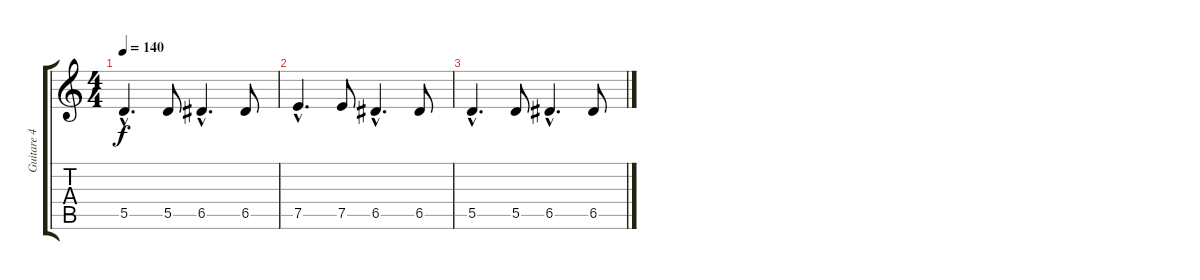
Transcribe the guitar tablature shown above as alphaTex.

\track ("Guitare 4" "Guitare 4") {instrument electricguitarmuted}
\staff {score tabs}
\tuning (E4 B3 G3 D3 A2 E2) {hide}
\ts (4 4)
\tempo 140
\clef g2
\ks c
5.5{hac}.4{d dy f} 5.5.8 6.5{hac}.4{d} 6.5.8 |
7.5{hac}.4{d} 7.5.8 6.5{hac}.4{d} 6.5.8 |
5.5{hac}.4{d} 5.5.8 6.5{hac}.4{d} 6.5.8
